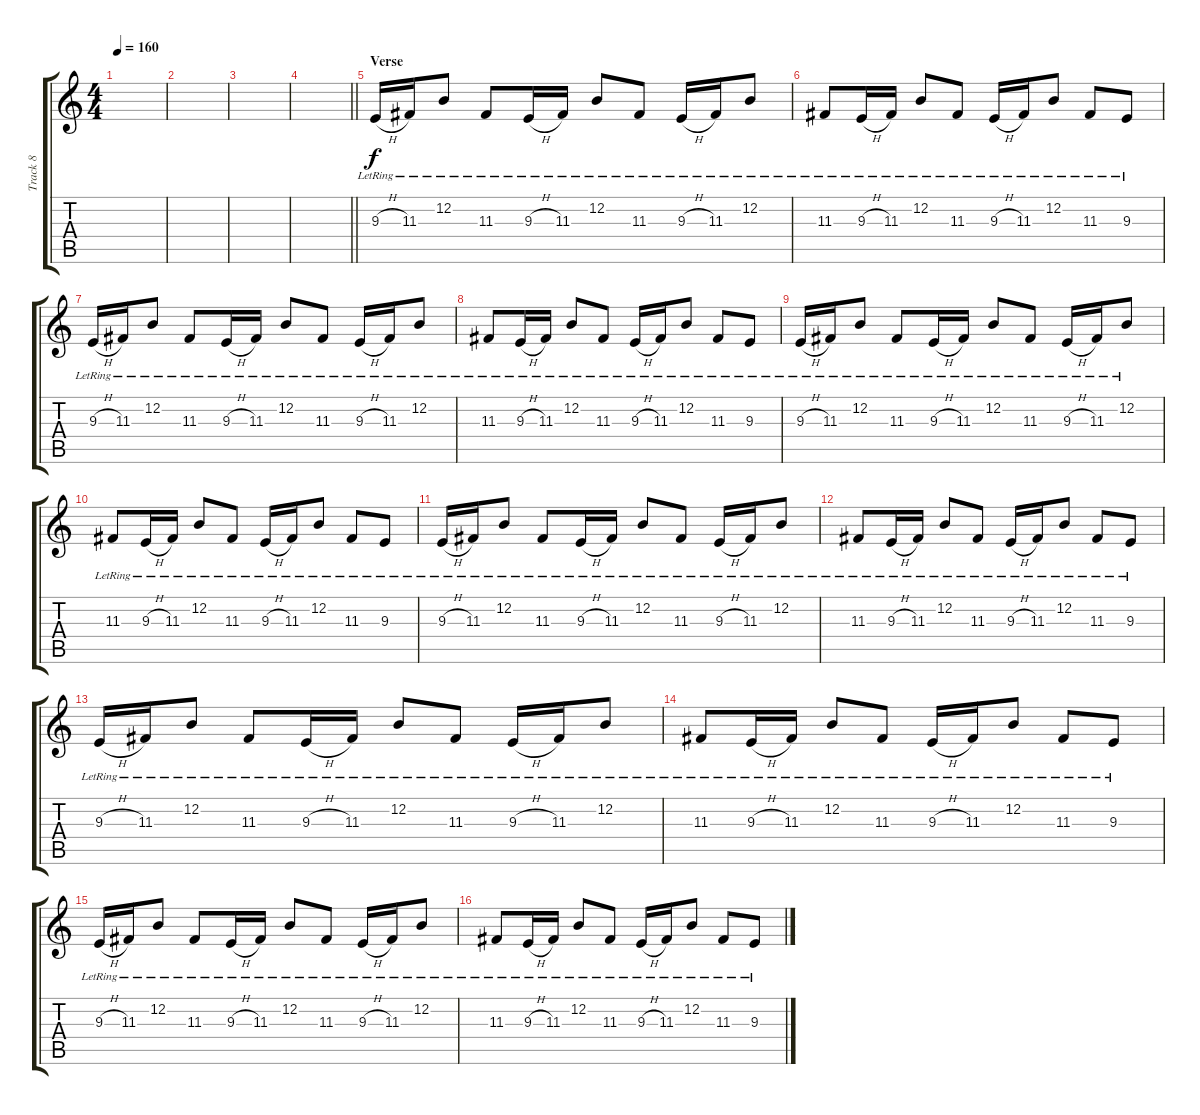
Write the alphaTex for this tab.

\track ("Track 8" "Track 8") {instrument lead1square}
\staff {score tabs}
\tuning (E4 B3 G3 D3 A2 E2) {hide}
\ts (4 4)
\tempo 160
\clef g2
\ks c
|
|
|
\barLineRight lightlight
|
\section ("" "Verse")
9.3{h lr}.16 11.3{lr}.16 12.2{lr}.8 11.3{lr}.8 9.3{h lr}.16 11.3{lr}.16 12.2{lr}.8 11.3{lr}.8 9.3{h lr}.16 11.3{lr}.16 12.2{lr}.8 |
11.3{lr}.8 9.3{h lr}.16 11.3{lr}.16 12.2{lr}.8 11.3{lr}.8 9.3{h lr}.16 11.3{lr}.16 12.2{lr}.8 11.3{lr}.8 9.3{lr}.8 |
9.3{h lr}.16 11.3{lr}.16 12.2{lr}.8 11.3{lr}.8 9.3{h lr}.16 11.3{lr}.16 12.2{lr}.8 11.3{lr}.8 9.3{h lr}.16 11.3{lr}.16 12.2{lr}.8 |
11.3{lr}.8 9.3{h lr}.16 11.3{lr}.16 12.2{lr}.8 11.3{lr}.8 9.3{h lr}.16 11.3{lr}.16 12.2{lr}.8 11.3{lr}.8 9.3{lr}.8 |
9.3{h lr}.16 11.3{lr}.16 12.2{lr}.8 11.3{lr}.8 9.3{h lr}.16 11.3{lr}.16 12.2{lr}.8 11.3{lr}.8 9.3{h lr}.16 11.3{lr}.16 12.2{lr}.8 |
11.3{lr}.8 9.3{h lr}.16 11.3{lr}.16 12.2{lr}.8 11.3{lr}.8 9.3{h lr}.16 11.3{lr}.16 12.2{lr}.8 11.3{lr}.8 9.3{lr}.8 |
9.3{h lr}.16 11.3{lr}.16 12.2{lr}.8 11.3{lr}.8 9.3{h lr}.16 11.3{lr}.16 12.2{lr}.8 11.3{lr}.8 9.3{h lr}.16 11.3{lr}.16 12.2{lr}.8 |
11.3{lr}.8 9.3{h lr}.16 11.3{lr}.16 12.2{lr}.8 11.3{lr}.8 9.3{h lr}.16 11.3{lr}.16 12.2{lr}.8 11.3{lr}.8 9.3{lr}.8 |
9.3{h lr}.16 11.3{lr}.16 12.2{lr}.8 11.3{lr}.8 9.3{h lr}.16 11.3{lr}.16 12.2{lr}.8 11.3{lr}.8 9.3{h lr}.16 11.3{lr}.16 12.2{lr}.8 |
11.3{lr}.8 9.3{h lr}.16 11.3{lr}.16 12.2{lr}.8 11.3{lr}.8 9.3{h lr}.16 11.3{lr}.16 12.2{lr}.8 11.3{lr}.8 9.3{lr}.8 |
9.3{h lr}.16 11.3{lr}.16 12.2{lr}.8 11.3{lr}.8 9.3{h lr}.16 11.3{lr}.16 12.2{lr}.8 11.3{lr}.8 9.3{h lr}.16 11.3{lr}.16 12.2{lr}.8 |
11.3{lr}.8 9.3{h lr}.16 11.3{lr}.16 12.2{lr}.8 11.3{lr}.8 9.3{h lr}.16 11.3{lr}.16 12.2{lr}.8 11.3{lr}.8 9.3{lr}.8
